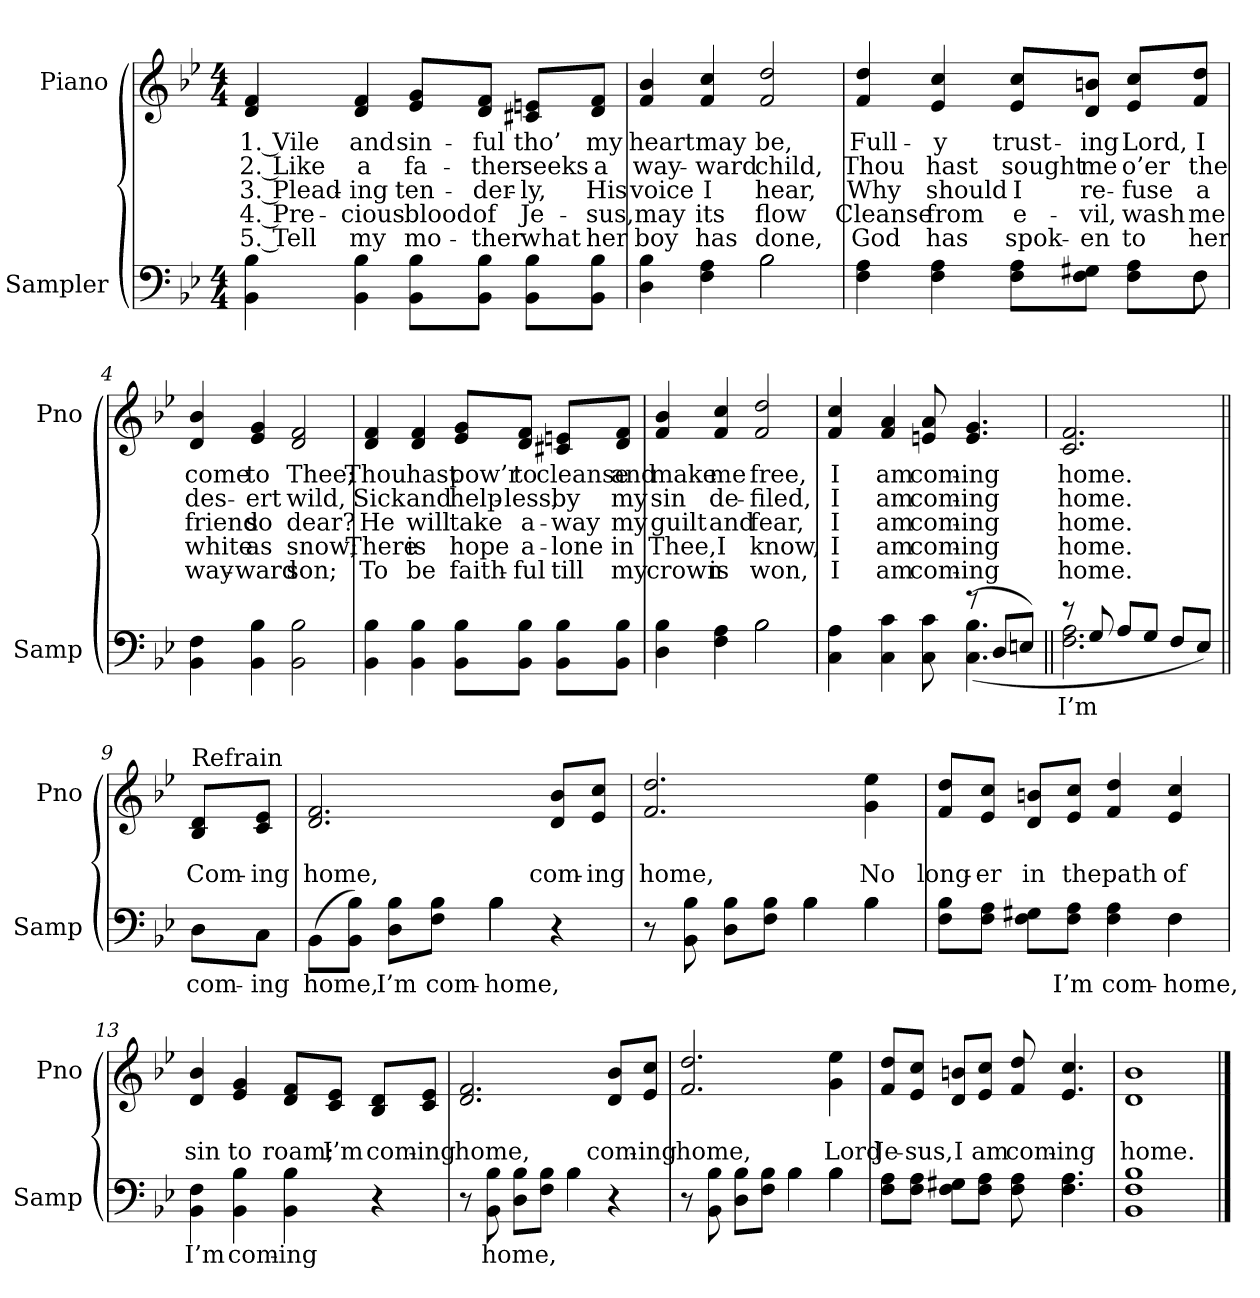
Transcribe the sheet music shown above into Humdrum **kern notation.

**kern	**text	**kern	**text	**text	**text	**text	**text
*part2	*part2	*part1	*part1	*part1	*part1	*part1	*part1
*staff2	*staff2	*staff1	*staff1	*staff1	*staff1	*staff1	*staff1
*I"Sampler	*	*I"Piano	*	*	*	*	*
*I'Samp	*	*I'Pno	*	*	*	*	*
*clefF4	*	*clefG2	*	*	*	*	*
*k[b-e-]	*	*k[b-e-]	*	*	*	*	*
*B-:	*	*B-:	*	*	*	*	*
*M4/4	*	*M4/4	*	*	*	*	*
=1	=1	=1	=1	=1	=1	=1	=1
4BB- 4B-	.	4d 4f	1. Vile	2. Like	3. Plead-	4. Pre-	5. Tell
4BB- 4B-	.	4d 4f	and	a	-ing	-cious	my
8BB-\ 8B-\L	.	8e-/ 8g/L	sin-	fa-	ten-	blood	mo-
8BB-\ 8B-\J	.	8d/ 8f/J	-ful	-ther	-der-	of	-ther
8BB-\ 8B-\L	.	8c#X/ 8en/L	tho’	seeks	-ly,	Je-	what
8BB-\ 8B-\J	.	8d/ 8f/J	my	a	His	-sus,	her
=2	=2	=2	=2	=2	=2	=2	=2
*^	*	*	*	*	*	*	*
4D 4B-	2ryy	.	4f 4b-	heart	way-	voice	may	boy
4F 4A	.	.	4f 4cc	may	-ward	I	its	has
2B-\	2B-	.	2f 2dd	be,	child,	hear,	flow	done,
=3	=3	=3	=3	=3	=3	=3	=3	=3
4F 4A	2..ryy	.	4f 4dd	Full-	Thou	Why	Cleanse	God
4F 4A	.	.	4e- 4cc	-y	hast	should	from	has
8F\ 8A\L	.	.	8e-/ 8cc/L	trust-	sought	I	e-	spok-
8F\ 8G#X\J	.	.	8d/ 8bn/J	-ing	me	re-	-vil,	-en
8F\ 8A\L	.	.	8e-/ 8cc/L	Lord,	o’er	-fuse	wash	to
8F\J	8F	.	8f/ 8dd/J	I	the	a	me	her
*v	*v	*	*	*	*	*	*	*
=4	=4	=4	=4	=4	=4	=4	=4
4BB- 4F	.	4d 4b-	come	des-	friend	white	way-
4BB- 4B-	.	4e- 4g	to	-ert	so	as	-ward
2BB- 2B-	.	2d 2f	Thee;	wild,	dear?	snow;	son;
=5	=5	=5	=5	=5	=5	=5	=5
4BB- 4B-	.	4d 4f	Thou	Sick	He	There	To
4BB- 4B-	.	4d 4f	hast	and	will	is	be
8BB-\ 8B-\L	.	8e-/ 8g/L	pow’r	help-	take	hope	faith-
8BB-\ 8B-\J	.	8d/ 8f/J	to	-less,	a-	a-	-ful
8BB-\ 8B-\L	.	8c#X/ 8en/L	cleanse	by	-way	-lone	till
8BB-\ 8B-\J	.	8d/ 8f/J	and	my	my	in	my
=6	=6	=6	=6	=6	=6	=6	=6
*^	*	*	*	*	*	*	*
4D 4B-	2ryy	.	4f 4b-	make	sin	guilt	Thee,	crown
4F 4A	.	.	4f 4cc	me	de-	and	I	is
2B-\	2B-	.	2f 2dd	free,	-filed,	fear,	know,	won,
=7	=7	=7	=7	=7	=7	=7	=7	=7
4C 4A	8ryy	.	4f 4cc	I	I	I	I	I
*v	*v	*	*	*	*	*	*	*
4C 4c	.	4f 4a	am	am	am	am	am
8C 8c	.	8en 8a	com-	com-	com-	com-	com-
*^	*	*	*	*	*	*	*
(8r	(4.C 4.B-	.	4.e 4.g	-ing	-ing	-ing	-ing	-ing
8D/L	.	.	.	.	.	.	.	.
8En/J)	.	.	.	.	.	.	.	.
=8||	=8||	=8	=8	=8	=8	=8	=8	=8
8r	2.F 2.A	I’m	2.c 2.f	home.	home.	home.	home.	home.
8G/	.	.	.	.	.	.	.	.
8A/L	.	.	.	.	.	.	.	.
8G/J	.	.	.	.	.	.	.	.
8F/L	.	.	.	.	.	.	.	.
8E-/J)	.	.	.	.	.	.	.	.
*v	*v	*	*	*	*	*	*	*
=9||	=9||	=9||	=9||	=9||	=9||	=9||	=9||
!	!	!LO:TX:t=Refrain	!	!	!	!	!
8D\L	com-	8B-/ 8d/L	.	Com-	.	.	.
8C\J	-ing	8c/ 8e-/J	.	-ing	.	.	.
=10	=10	=10	=10	=10	=10	=10	=10
*^	*	*	*	*	*	*	*
(8BB-\L	2ryy	home,	2.d 2.f	.	home,	.	.	.
8BB-\ 8B-\J)	.	.	.	.	.	.	.	.
8D\ 8B-\L	.	I’m	.	.	.	.	.	.
8F\ 8B-\J	.	com-	.	.	.	.	.	.
4B-\	4B-	home,	.	.	.	.	.	.
4r	4ryy	.	8d/ 8b-/L	.	com-	.	.	.
.	.	.	8e-/ 8cc/J	.	-ing	.	.	.
=11	=11	=11	=11	=11	=11	=11	=11	=11
8r	2ryy	.	2.f 2.dd	.	home,	.	.	.
8BB- 8B-	.	.	.	.	.	.	.	.
8D\ 8B-\L	.	.	.	.	.	.	.	.
8F\ 8B-\J	.	.	.	.	.	.	.	.
4B-\	4B-	.	.	.	.	.	.	.
4B-\	4B-	.	4g 4ee-	.	No	.	.	.
=12	=12	=12	=12	=12	=12	=12	=12	=12
8F\ 8B-\L	2.ryy	.	8f/ 8dd/L	.	long-	.	.	.
8F\ 8A\J	.	.	8e-/ 8cc/J	.	-er	.	.	.
8F\ 8G#X\L	.	.	8d/ 8bn/L	.	in	.	.	.
8F\ 8A\J	.	I’m	8e-/ 8cc/J	.	the	.	.	.
4F 4A	.	com-	4f 4dd	.	path	.	.	.
4F\	4F	home,	4e- 4cc	.	of	.	.	.
*v	*v	*	*	*	*	*	*	*
=13	=13	=13	=13	=13	=13	=13	=13
4BB- 4F	I’m	4d 4b-	.	sin	.	.	.
4BB- 4B-	com-	4e- 4g	.	to	.	.	.
4BB- 4B-	-ing	8d/ 8f/L	.	roam;	.	.	.
.	.	8c/ 8e-/J	.	I’m	.	.	.
4r	.	8B-/ 8d/L	.	com-	.	.	.
.	.	8c/ 8e-/J	.	-ing	.	.	.
=14	=14	=14	=14	=14	=14	=14	=14
*^	*	*	*	*	*	*	*
8r	2ryy	.	2.d 2.f	.	home,	.	.	.
8BB- 8B-	.	home,	.	.	.	.	.	.
8D\ 8B-\L	.	.	.	.	.	.	.	.
8F\ 8B-\J	.	.	.	.	.	.	.	.
4B-\	4B-	.	.	.	.	.	.	.
4r	4ryy	.	8d/ 8b-/L	.	com-	.	.	.
.	.	.	8e-/ 8cc/J	.	-ing	.	.	.
=15	=15	=15	=15	=15	=15	=15	=15	=15
8r	2ryy	.	2.f 2.dd	.	home,	.	.	.
8BB- 8B-	.	.	.	.	.	.	.	.
8D\ 8B-\L	.	.	.	.	.	.	.	.
8F\ 8B-\J	.	.	.	.	.	.	.	.
4B-\	4B-	.	.	.	.	.	.	.
4B-\	4B-	.	4g 4ee-	.	Lord	.	.	.
*v	*v	*	*	*	*	*	*	*
=16	=16	=16	=16	=16	=16	=16	=16
8F\ 8A\L	.	8f/ 8dd/L	.	Je-	.	.	.
8F\ 8A\J	.	8e-/ 8cc/J	.	-sus,	.	.	.
8F\ 8G#X\L	.	8d/ 8bn/L	.	I	.	.	.
8F\ 8A\J	.	8e-/ 8cc/J	.	am	.	.	.
8F 8A	.	8f 8dd	.	com-	.	.	.
4.F 4.A	.	4.e- 4.cc	.	-ing	.	.	.
=17	=17	=17	=17	=17	=17	=17	=17
1BB- 1F 1B-	.	1d 1b-	.	home.	.	.	.
==	==	==	==	==	==	==	==
*-	*-	*-	*-	*-	*-	*-	*-
